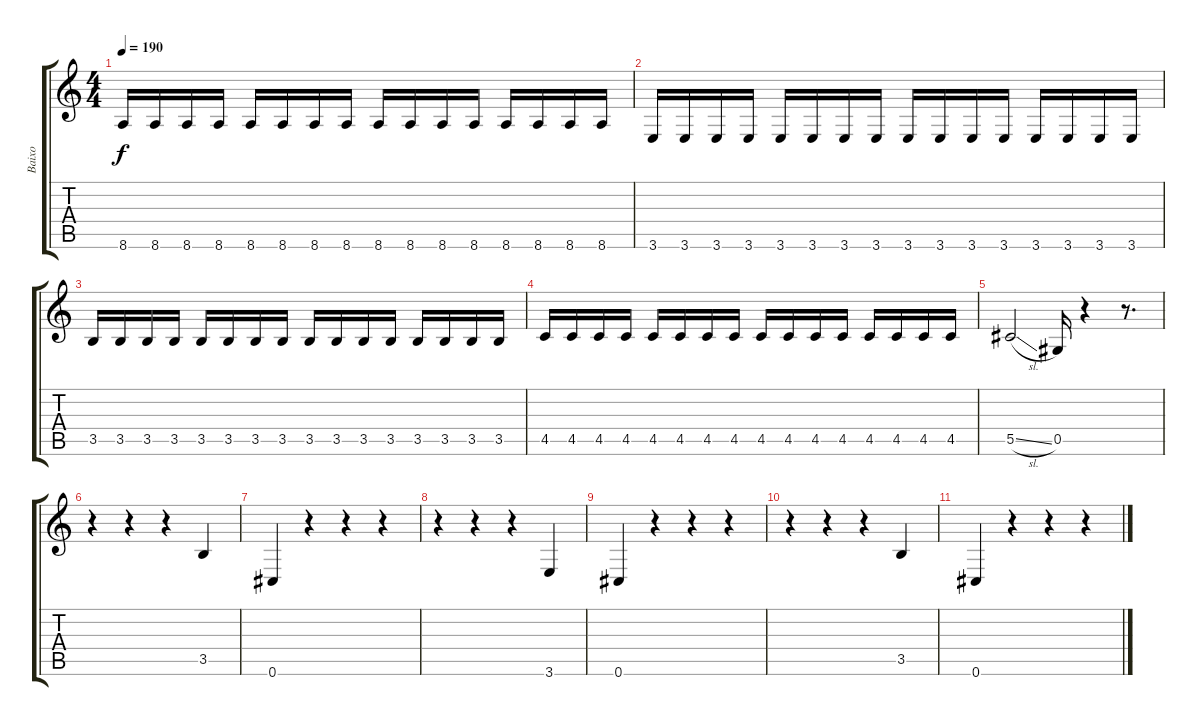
\track ("Baixo" "Baixo") {instrument electricbassfinger}
\staff {score tabs}
\tuning (Eb4 Bb3 Gb3 Db3 Ab2 Db2) {hide}
\ts (4 4)
\tempo 190
\clef g2
\ks c
8.6.16{dy f} 8.6.16 8.6.16 8.6.16 8.6.16 8.6.16 8.6.16 8.6.16 8.6.16 8.6.16 8.6.16 8.6.16 8.6.16 8.6.16 8.6.16 8.6.16 |
3.6.16 3.6.16 3.6.16 3.6.16 3.6.16 3.6.16 3.6.16 3.6.16 3.6.16 3.6.16 3.6.16 3.6.16 3.6.16 3.6.16 3.6.16 3.6.16 |
3.5.16 3.5.16 3.5.16 3.5.16 3.5.16 3.5.16 3.5.16 3.5.16 3.5.16 3.5.16 3.5.16 3.5.16 3.5.16 3.5.16 3.5.16 3.5.16 |
4.5.16 4.5.16 4.5.16 4.5.16 4.5.16 4.5.16 4.5.16 4.5.16 4.5.16 4.5.16 4.5.16 4.5.16 4.5.16 4.5.16 4.5.16 4.5.16 |
5.5{sl}.2 0.5.16 r.4 r.8{d} |
r.4{volume 12} r.4 r.4 3.5.4 |
0.6.4 r.4 r.4 r.4 |
r.4 r.4 r.4 3.6.4 |
0.6.4 r.4 r.4 r.4 |
r.4 r.4 r.4 3.5.4 |
0.6.4 r.4 r.4 r.4
